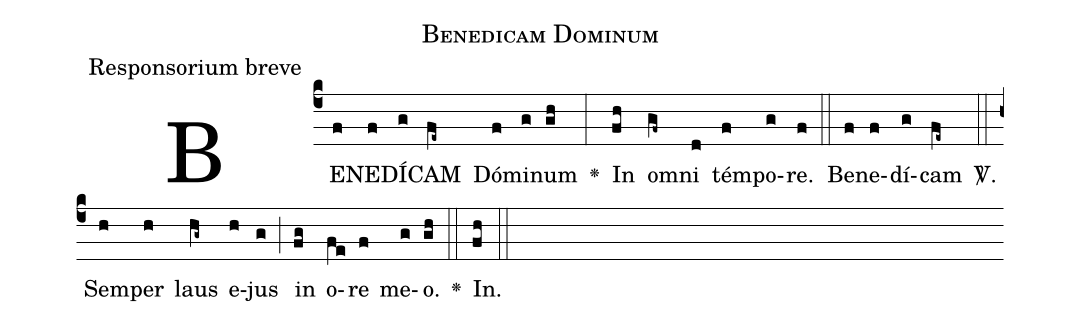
name:Benedicam Dominum;
office-part:Responsorium breve;
%%
(c4) BE(f)NE(f)DÍ(g)CAM(fe~) Dó(f)mi(g)num(gh) <v>\greheightstar</v>(:) In(fh) om(gf~)ni(d) tém(f)po(g)re.(f) (::) Be(f)ne(f)dí(g)cam(fe~) <sp>V/</sp>.(::) Sem(h)per(h) laus(hg~) e(h)jus(g) (;) in(fg) o(fe)re(f) me(g)o.(gh) <v>\greheightstar</v>(::) In.(fh) (::)
